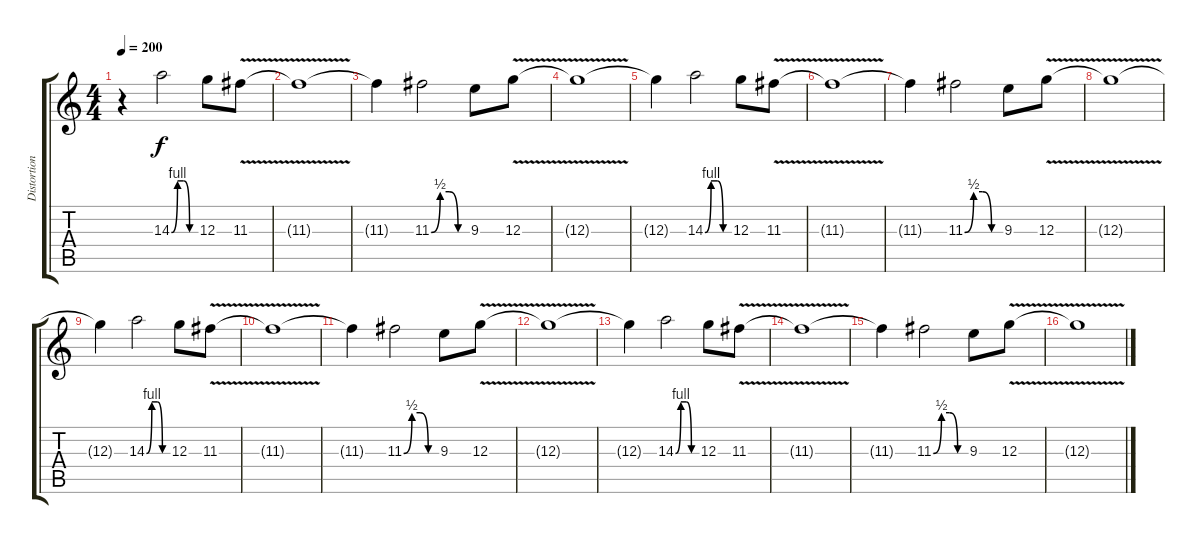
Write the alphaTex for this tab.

\track ("Distortion guitar 4" "Distortion") {instrument distortionguitar}
\staff {score tabs}
\tuning (E4 B3 G3 D3 A2 E2) {hide}
\ts (4 4)
\tempo 200
\clef g2
\ks c
r.4{dy f} 14.3{be (custom 0 0 15 4 30 4 45 0 60 0)}.2 12.3.8 11.3{v}.8 |
11.3{t}.1 |
11.3{t}.4 11.3{be (custom 0 0 15 2 30 2 45 0 60 0)}.2 9.3.8 12.3{v}.8 |
12.3{t}.1 |
12.3{t}.4 14.3{be (custom 0 0 15 4 30 4 45 0 60 0)}.2 12.3.8 11.3{v}.8 |
11.3{t}.1 |
11.3{t}.4 11.3{be (custom 0 0 15 2 30 2 45 0 60 0)}.2 9.3.8 12.3{v}.8 |
12.3{t}.1 |
12.3{t}.4 14.3{be (custom 0 0 15 4 30 4 45 0 60 0)}.2 12.3.8 11.3{v}.8 |
11.3{t}.1 |
11.3{t}.4 11.3{be (custom 0 0 15 2 30 2 45 0 60 0)}.2 9.3.8 12.3{v}.8 |
12.3{t}.1 |
12.3{t}.4 14.3{be (custom 0 0 15 4 30 4 45 0 60 0)}.2 12.3.8 11.3{v}.8 |
11.3{t}.1 |
11.3{t}.4 11.3{be (custom 0 0 15 2 30 2 45 0 60 0)}.2 9.3.8 12.3{v}.8 |
12.3{t}.1
